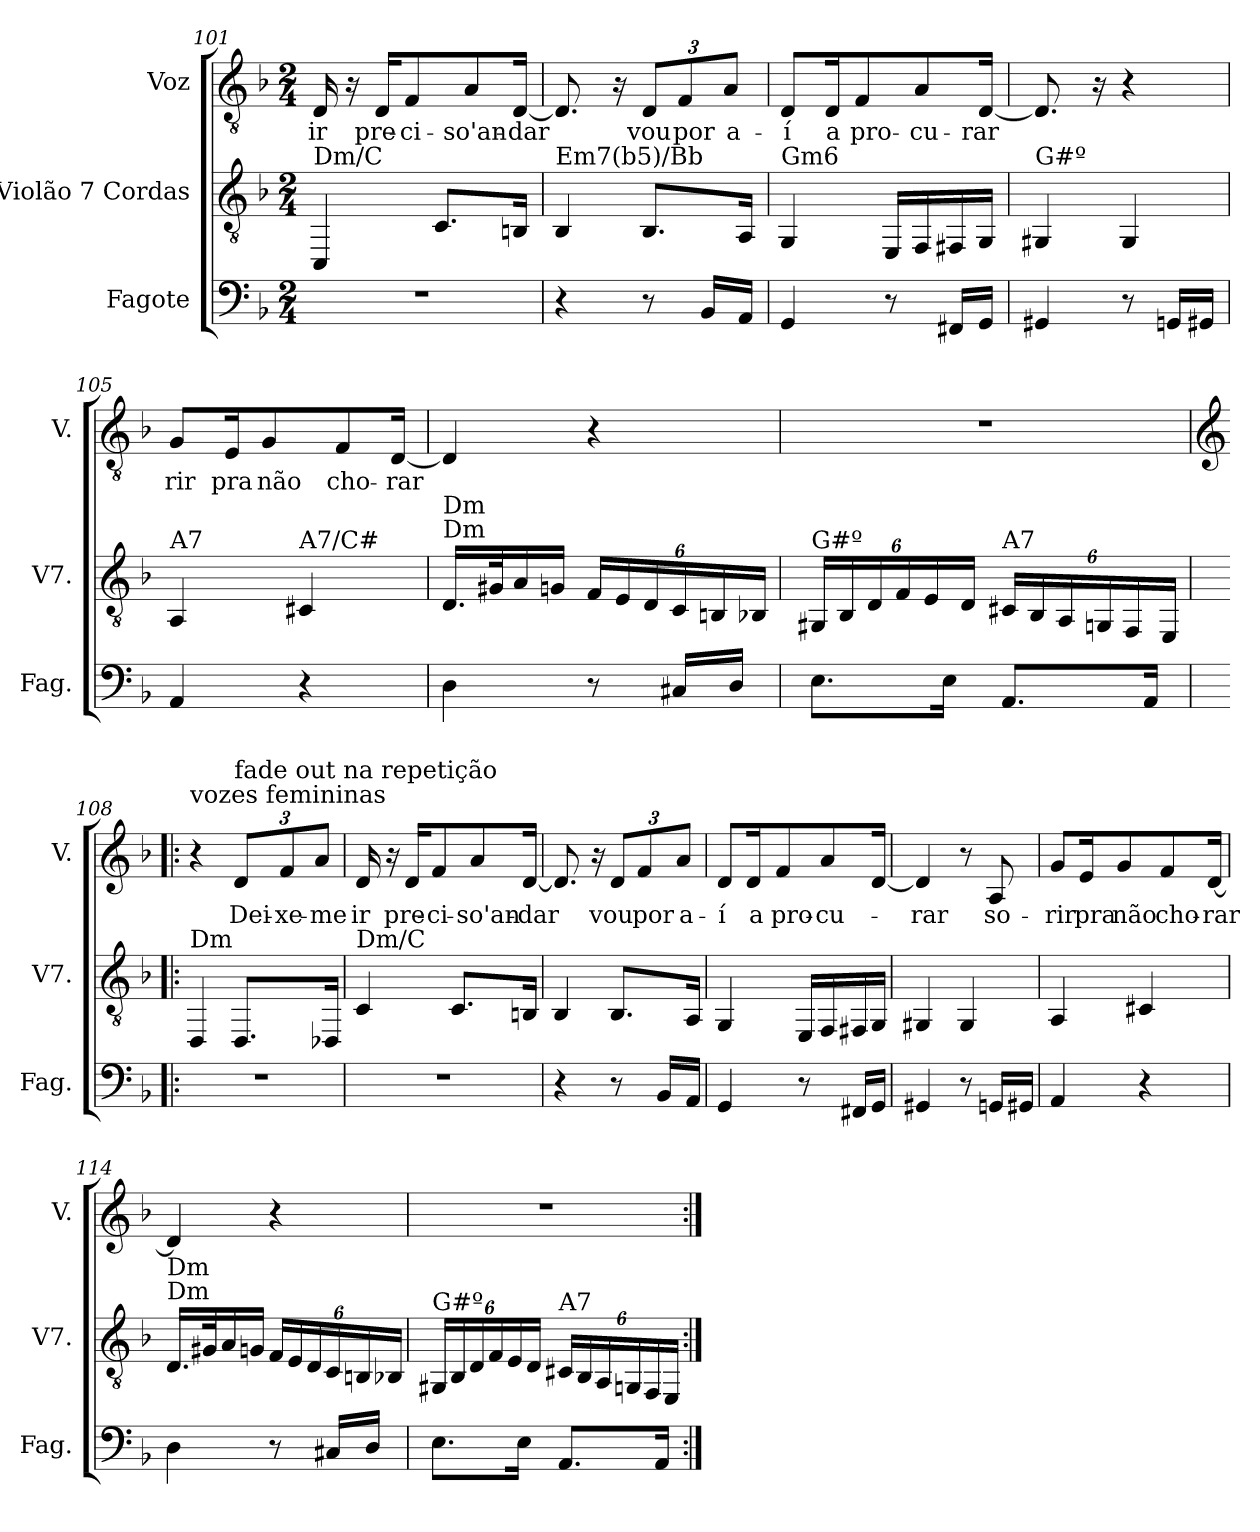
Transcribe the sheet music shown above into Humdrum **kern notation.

**kern	**kern	**kern	**text
*part3	*part2	*part1	*part1
*staff3	*staff2	*staff1	*staff1
*I"Fagote	*I"Violão 7 Cordas	*I"Voz	*
*I'Fag.	*I'V7.	*I'V.	*
*clefF4	*clefGv2	*clefGv2	*
*k[b-]	*k[b-]	*k[b-]	*
*M2/4	*M2/4	*M2/4	*
=101	=101	=101	=101
!	!LO:TX:a:t=Dm/C	!	!
2r	4CC/	16D/	ir
.	.	16r	.
.	.	16D/KL	pre-
.	.	8F/	-ci-
.	8.C/L	.	.
.	.	8A/	-so'an-
.	16BBn/Jk	[16D/Jk	-dar
=102	=102	=102	=102
!	!LO:TX:a:t=Em7(b5)/Bb	!	!
4r	4BB-/	8.D/]	.
.	.	16r	.
*	*	*Xbrackettup	*
8r	8.BB-/L	12D/L	vou
.	.	12F/	por
16BB-/LL	.	.	.
.	.	12A/J	a-
16AA/JJ	16AA/Jk	.	.
!!LO:PB:g=z
=103	=103	=103	=103
!	!LO:TX:a:t=Gm6	!	!
4GG/	4GG/	8D/L	-í
.	.	16D/K	a
.	.	8F/	pro-
8r	16EE/LL	.	.
.	16FF/	8A/	-cu-
16FF#X/LL	16FF#X/	.	.
16GG/JJ	16GG/JJ	[16D/Jk	-rar
=104	=104	=104	=104
!	!LO:TX:a:t=G#º	!	!
4GG#X/	4GG#X/	8.D/]	.
.	.	16r	.
8r	4GG#/	4r	.
16GGn/LL	.	.	.
16GG#X/JJ	.	.	.
=105	=105	=105	=105
!	!LO:TX:a:t=A7	!	!
4AA/	4AA/	8G/L	-rir
.	.	16E/K	pra
.	.	8G/	não
!	!LO:TX:a:t=A7/C#	!	!
4r	4C#X/	.	.
.	.	8F/	cho-
.	.	[16D/Jk	-rar
=106	=106	=106	=106
!	!LO:TX:a:t=Dm	!	!
!	!LO:TX:a:t=Dm	!	!
4D\	16.D/LL	4D/]	.
.	32G#X/K	.	.
.	16A/	.	.
.	16Gn/JJ	.	.
*	*Xbrackettup	*	*
8r	24F/LL	4r	.
.	24E/	.	.
.	24D/	.	.
16C#X/LL	24C/	.	.
.	24BBn/	.	.
16D/JJ	.	.	.
.	24BB-X/JJ	.	.
!!LO:LB:g=z
=107	=107	=107	=107
!	!LO:TX:a:t=G#º	!	!
8.E\L	24GG#X/LL	2r	.
.	24BB-/	.	.
.	24D/	.	.
.	24F/	.	.
.	24E/	.	.
16E\Jk	.	.	.
.	24D/JJ	.	.
!	!LO:TX:a:t=A7	!	!
8.AA/L	24C#X/LL	.	.
.	24BB-/	.	.
.	24AA/	.	.
.	24GGn/	.	.
.	24FF/	.	.
16AA/Jk	.	.	.
.	24EE/JJ	.	.
=108!|:	=108!|:	=108!|:	=108!|:
*	*	*clefG2	*
!	!	!LO:TX:a:t=vozes femininas	!
!	!LO:TX:a:t=Dm	!	!
2r	4DD/	4r	.
!	!	!LO:TX:a:t=fade out na repetição	!
.	8.DD/L	12d/L	Dei-
.	.	12f/	-xe-
.	.	12a/J	-me
.	16DD-X/Jk	.	.
=109	=109	=109	=109
!	!LO:TX:a:t=Dm/C	!	!
2r	4C/	16d/	ir
.	.	16r	.
.	.	16d/KL	pre-
.	.	8f/	-ci-
.	8.C/L	.	.
.	.	8a/	-so'an-
.	16BBn/Jk	[16d/Jk	-dar
=110	=110	=110	=110
4r	4BB-/	8.d/]	.
.	.	16r	.
8r	8.BB-/L	12d/L	vou
.	.	12f/	por
16BB-/LL	.	.	.
.	.	12a/J	a-
16AA/JJ	16AA/Jk	.	.
!!LO:LB:g=z
=111	=111	=111	=111
4GG/	4GG/	8d/L	-í
.	.	16d/K	a
.	.	8f/	pro-
8r	16EE/LL	.	.
.	16FF/	8a/	-cu-
16FF#X/LL	16FF#X/	.	.
16GG/JJ	16GG/JJ	[16d/Jk	.
=112	=112	=112	=112
4GG#X/	4GG#X/	4d/]	-rar
8r	4GG#/	8r	.
16GGn/LL	.	8A/	so-
16GG#X/JJ	.	.	.
=113	=113	=113	=113
4AA/	4AA/	8g/L	-rir
.	.	16e/K	pra
.	.	8g/	não
4r	4C#X/	.	.
.	.	8f/	cho-
.	.	[16d/Jk	-rar
=114	=114	=114	=114
!	!LO:TX:a:t=Dm	!	!
!	!LO:TX:a:t=Dm	!	!
4D\	16.D/LL	4d/]	.
.	32G#X/K	.	.
.	16A/	.	.
.	16Gn/JJ	.	.
8r	24F/LL	4r	.
.	24E/	.	.
.	24D/	.	.
16C#X/LL	24C/	.	.
.	24BBn/	.	.
16D/JJ	.	.	.
.	24BB-X/JJ	.	.
!!LO:PB:g=z
=115	=115	=115	=115
!	!LO:TX:a:t=G#º	!	!
8.E\L	24GG#X/LL	2r	.
.	24BB-/	.	.
.	24D/	.	.
.	24F/	.	.
.	24E/	.	.
16E\Jk	.	.	.
.	24D/JJ	.	.
!	!LO:TX:a:t=A7	!	!
8.AA/L	24C#X/LL	.	.
.	24BB-/	.	.
.	24AA/	.	.
.	24GGn/	.	.
.	24FF/	.	.
16AA/Jk	.	.	.
.	24EE/JJ	.	.
=:|!	=:|!	=:|!	=:|!
*-	*-	*-	*-
